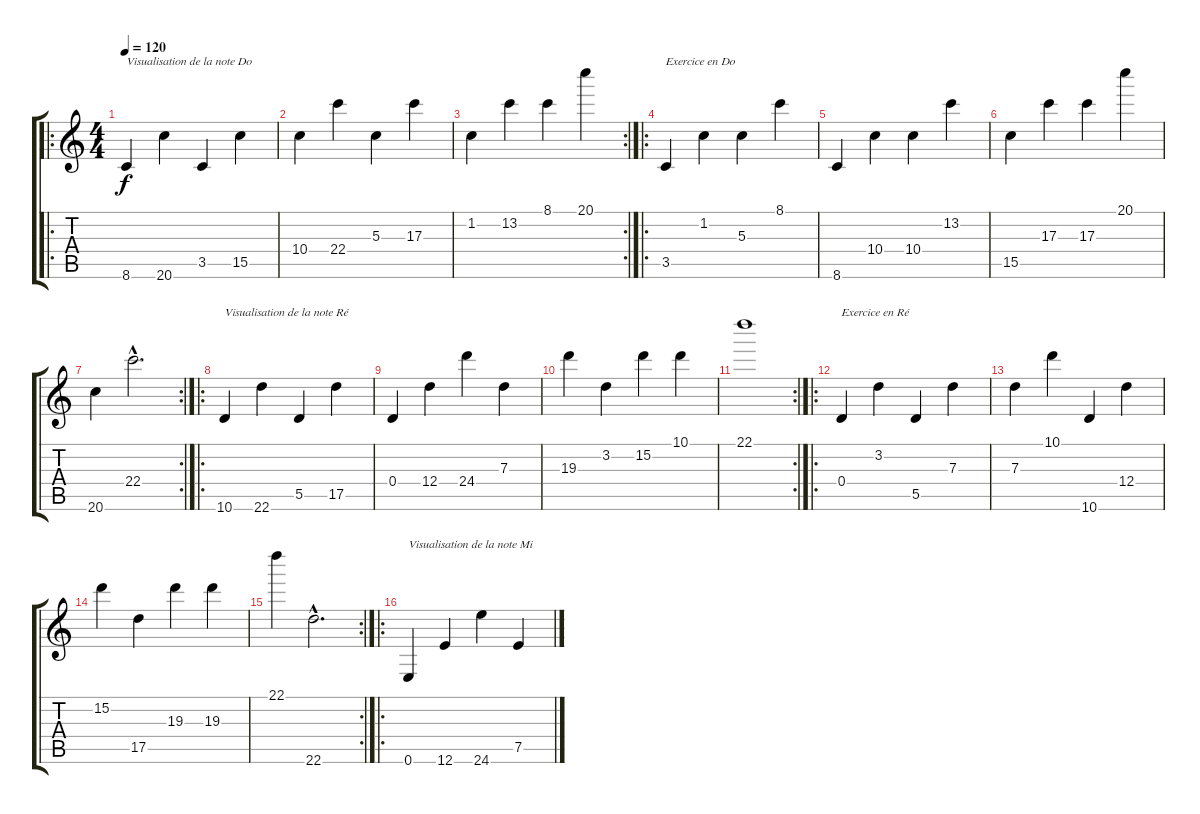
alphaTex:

\track "" {instrument acousticguitarnylon}
\staff {score tabs}
\tuning (E4 B3 G3 D3 A2 E2) {hide}
\ro
\ts (4 4)
\tempo 120
\clef g2
\ks c
8.6.4{txt "Visualisation de la note Do" dy f instrument acousticguitarnylon} 20.6.4 3.5.4 15.5.4 |
10.4.4 22.4.4 5.3.4 17.3.4 |
\rc 2
1.2.4 13.2.4 8.1.4 20.1.4 |
\ro
3.5.4{txt "Exercice en Do"} 1.2.4 5.3.4 8.1.4 |
8.6.4 10.4.4 10.4.4 13.2.4 |
15.5.4 17.3.4 17.3.4 20.1.4 |
\rc 2
20.6.4 22.4{hac}.2{d} |
\ro
10.6.4{txt "Visualisation de la note Ré"} 22.6.4 5.5.4 17.5.4 |
0.4.4 12.4.4 24.4.4 7.3.4 |
19.3.4 3.2.4 15.2.4 10.1.4 |
\rc 2
22.1.1 |
\ro
0.4.4{txt "Exercice en Ré"} 3.2.4 5.5.4 7.3.4 |
7.3.4 10.1.4 10.6.4 12.4.4 |
15.2.4 17.5.4 19.3.4 19.3.4 |
\rc 2
22.1.4 22.6{hac}.2{d} |
\ro
0.6.4{txt "Visualisation de la note Mi"} 12.6.4 24.6.4 7.5.4
